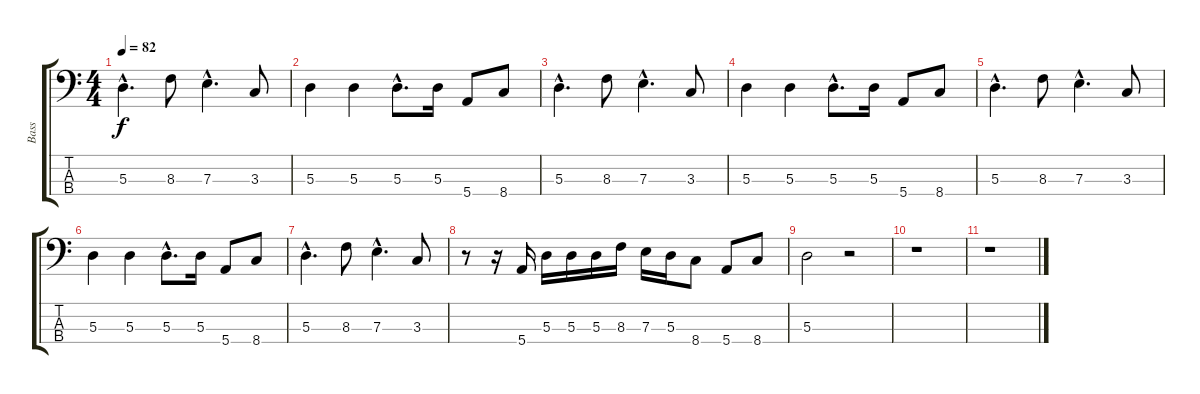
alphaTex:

\track ("Bass" "Bass") {instrument slapbass2}
\staff {score tabs}
\tuning (G2 D2 A1 E1) {hide}
\ts (4 4)
\tempo 82
\clef f4
\ks c
5.3{hac}.4{d dy f} 8.3.8 7.3{hac}.4{d} 3.3.8 |
5.3.4 5.3.4 5.3{hac}.8{d} 5.3.16 5.4.8 8.4.8 |
5.3{hac}.4{d} 8.3.8 7.3{hac}.4{d} 3.3.8 |
5.3.4 5.3.4 5.3{hac}.8{d} 5.3.16 5.4.8 8.4.8 |
5.3{hac}.4{d} 8.3.8 7.3{hac}.4{d} 3.3.8 |
5.3.4 5.3.4 5.3{hac}.8{d} 5.3.16 5.4.8 8.4.8 |
5.3{hac}.4{d} 8.3.8 7.3{hac}.4{d} 3.3.8 |
r.8 r.16 5.4.16 5.3.16 5.3.16 5.3.16 8.3.16 7.3.16 5.3.16 8.4.8 5.4.8 8.4.8 |
5.3.2 r.2 |
r.1 |
r.1
